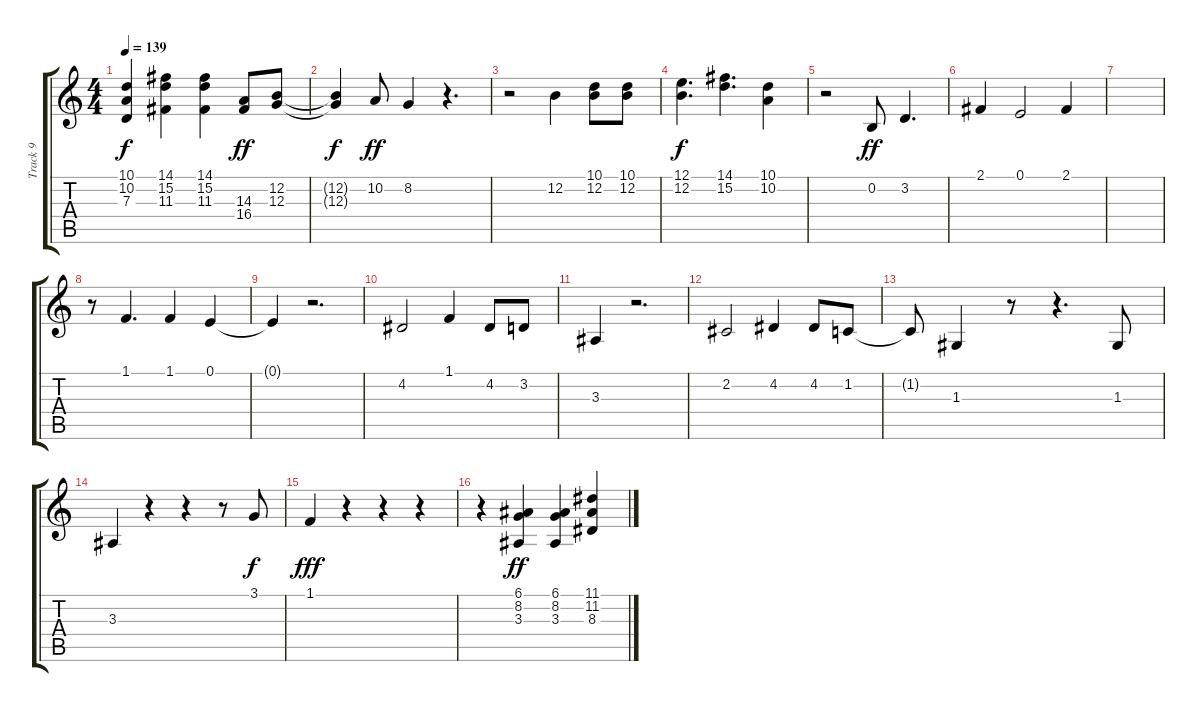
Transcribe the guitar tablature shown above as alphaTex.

\track ("Track 9" "Track 9") {instrument oboe}
\staff {score tabs}
\tuning (E4 B3 G3 D3 A2 E2) {hide}
\ts (4 4)
\tempo 139
\clef g2
\ks c
(10.1 10.2 7.3).4{dy f} (14.1 15.2 11.3).4 (14.1 15.2 11.3).4 (14.3 16.4).8{dy ff} (12.2 12.3).8 |
(12.2{t} 12.3{t}).4{dy f} 10.2.8{dy ff} 8.2.4 r.4{d} |
r.2 12.2.4 (10.1 12.2).8 (10.1 12.2).8 |
(12.1 12.2).4{d dy f} (14.1 15.2).4{d} (10.1 10.2).4 |
r.2 0.2.8{dy ff} 3.2.4{d} |
2.1.4 0.1.2 2.1.4 |
|
r.8 1.1.4{d} 1.1.4 0.1.4 |
0.1{t}.4 r.2{d} |
4.2.2 1.1.4 4.2.8 3.2.8 |
3.3.4 r.2{d} |
2.2.2 4.2.4 4.2.8 1.2.8 |
1.2{t}.8 1.3.4 r.8 r.4{d} 1.3.8 |
3.3.4 r.4 r.4 r.8 3.1.8{dy f} |
1.1.4{dy fff} r.4 r.4 r.4 |
r.4 (6.1 8.2 3.3).4{dy ff} (6.1 8.2 3.3).4 (11.1 11.2 8.3).4
